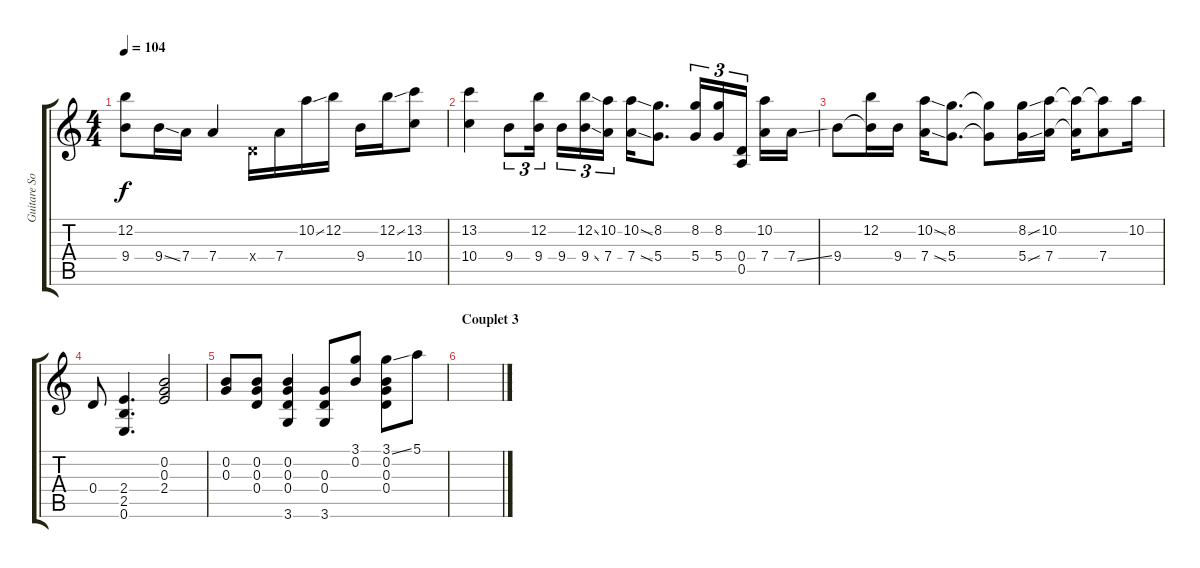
\track ("Guitare Solo" "Guitare So") {instrument distortionguitar}
\staff {score tabs}
\tuning (E4 B3 G3 D3 A2 E2) {hide}
\ts (4 4)
\tempo 104
\clef g2
\ks c
(12.2 9.4).8{dy f} 9.4{ss}.16 7.4.16 7.4.4 0.4{x}.16 7.4.16 10.2{ss}.16 12.2.16 9.4.16 12.2{ss}.16 (13.2 10.4).8 |
(13.2 10.4).4 9.4.8{tu (3 2)} (12.2 9.4).16{tu (3 2) beam splitsecondary} 9.4.16{tu (3 2)} (12.2{ss} 9.4{ss}).16{tu (3 2)} (10.2 7.4).16{tu (3 2)} (10.2{ss} 7.4{ss}).16 (8.2 5.4).8{d} (8.2 5.4).16{tu (3 2)} (8.2 5.4).16{tu (3 2)} (0.4 0.5).16{tu (3 2) beam splitsecondary} (10.2 7.4).16 7.4{ss}.16 |
9.4.8 (12.2 9.4{t}).16 9.4.16 (10.2{ss} 7.4{ss}).16 (8.2 5.4).8{d} (8.2{t} 5.4{t}).8 (8.2{ss} 5.4{ss}).16 (10.2 7.4).16 (10.2{t} 7.4{t}).16 (10.2{t} 7.4).8 10.2.16 |
0.4.8 (2.4 2.5 0.6).4{d} (0.2 0.3 2.4).2 |
(0.2 0.3).8 (0.2 0.3 0.4).8 (0.2 0.3 0.4 3.6).4 (0.3 0.4 3.6).8 (3.1 0.2).8 (3.1{ss} 0.2 0.3 0.4).8 5.1.8 |
\section ("" "Couplet 3")
